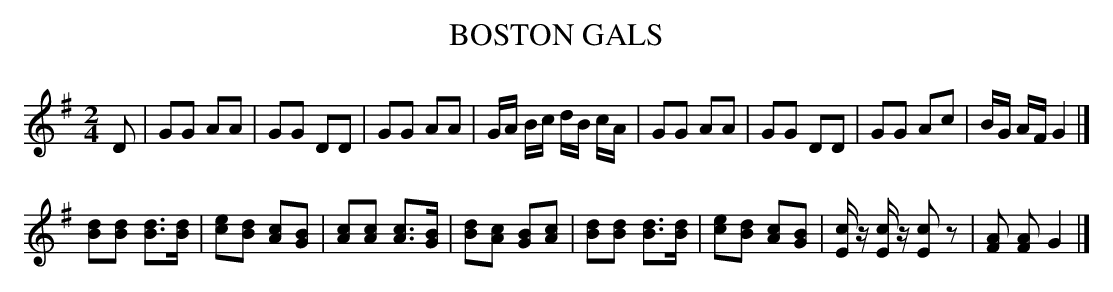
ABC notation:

X:1
T: BOSTON GALS
M: 2/4
L: 1/16
K: G
D2 |\
G2G2 A2A2 | G2G2 D2D2 | G2G2 A2A2 | GA Bc dB cA |\
G2G2 A2A2 | G2G2 D2D2 | G2G2 A2c2 | BG AF G4 |]
[d2B2][d2B2] [d3B3][dB] | [e2c2][d2B2] [c2A2][B2G2] |\
[c2A2][c2A2] [c3A3][BG] | [d2B2][c2A2] [B2G2][c2A2] |\
[d2B2][d2B2] [d3B3][dB] | [e2c2][d2B2] [c2A2][B2G2] |\
[cE]z [cE]z [c2E2] z2 | [A2F2] [A2F2] G4 |]
